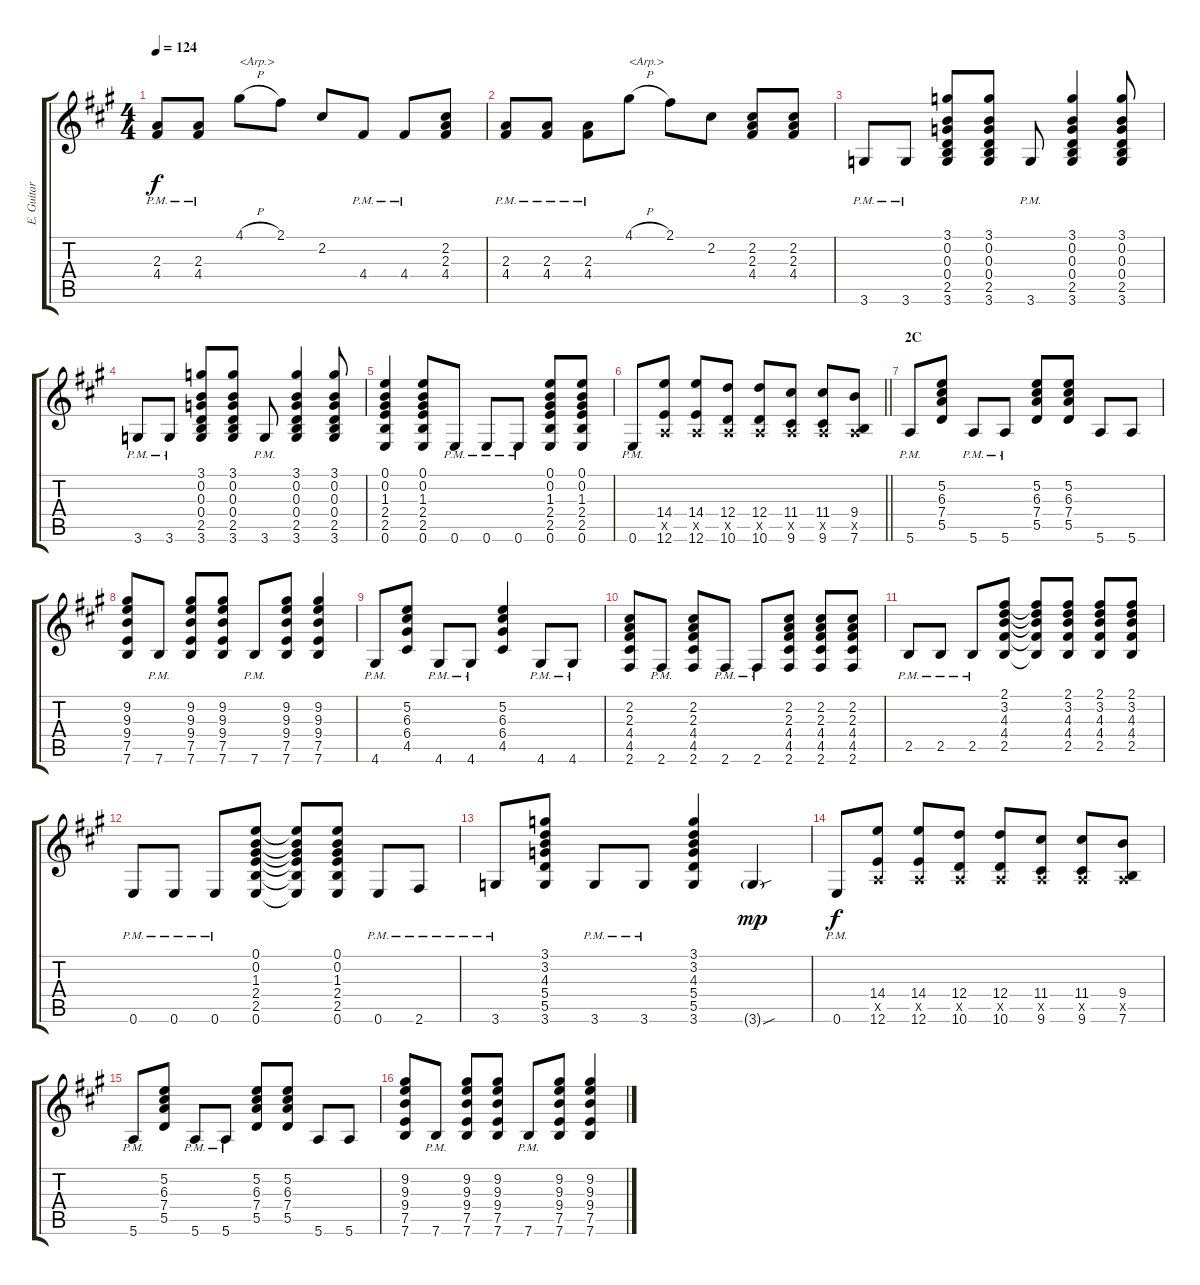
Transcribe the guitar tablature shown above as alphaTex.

\track ("E. Guitar I" "E. Guitar ") {instrument overdrivenguitar}
\staff {score tabs}
\tuning (E4 B3 G3 D3 A2 E2) {hide}
\ts (4 4)
\tempo 124
\clef g2
\ks a
(2.3{pm} 4.4{pm}).8{dy f} (2.3{pm} 4.4{pm}).8 4.1{h}.8{txt "<Arp.>"} 2.1.8 2.2.8 4.4{pm}.8 4.4{pm}.8 (2.2 2.3 4.4).8 |
(2.3{pm} 4.4{pm}).8 (2.3{pm} 4.4{pm}).8 (2.3{pm} 4.4{pm}).8 4.1{h}.8{txt "<Arp.>"} 2.1.8 2.2.8 (2.2 2.3 4.4).8 (2.2 2.3 4.4).8 |
3.6{pm}.8 3.6{pm}.8 (3.1 0.2 0.3 0.4 2.5 3.6).8 (3.1 0.2 0.3 0.4 2.5 3.6).8 3.6{pm}.8 (3.1 0.2 0.3 0.4 2.5 3.6).4 (3.1 0.2 0.3 0.4 2.5 3.6).8 |
3.6{pm}.8 3.6{pm}.8 (3.1 0.2 0.3 0.4 2.5 3.6).8 (3.1 0.2 0.3 0.4 2.5 3.6).8 3.6{pm}.8 (3.1 0.2 0.3 0.4 2.5 3.6).4 (3.1 0.2 0.3 0.4 2.5 3.6).8 |
(0.1 0.2 1.3 2.4 2.5 0.6).4 (0.1 0.2 1.3 2.4 2.5 0.6).8 0.6{pm}.8 0.6{pm}.8 0.6{pm}.8 (0.1 0.2 1.3 2.4 2.5 0.6).8 (0.1 0.2 1.3 2.4 2.5 0.6).8 |
\barLineRight lightlight
0.6{pm}.8 (14.4 0.5{x} 12.6).8 (14.4 0.5{x} 12.6).8 (12.4 0.5{x} 10.6).8 (12.4 0.5{x} 10.6).8 (11.4 0.5{x} 9.6).8 (11.4 0.5{x} 9.6).8 (9.4 0.5{x} 7.6).8 |
\section ("" "2C")
5.6{pm}.8 (5.2 6.3 7.4 5.5).8 5.6{pm}.8 5.6{pm}.8 (5.2 6.3 7.4 5.5).8 (5.2 6.3 7.4 5.5).8 5.6.8 5.6.8 |
(9.2 9.3 9.4 7.5 7.6).8 7.6{pm}.8 (9.2 9.3 9.4 7.5 7.6).8 (9.2 9.3 9.4 7.5 7.6).8 7.6{pm}.8 (9.2 9.3 9.4 7.5 7.6).8 (9.2 9.3 9.4 7.5 7.6).4 |
4.6{pm}.8 (5.2 6.3 6.4 4.5).8 4.6{pm}.8 4.6{pm}.8 (5.2 6.3 6.4 4.5).4 4.6{pm}.8 4.6{pm}.8 |
(2.2 2.3 4.4 4.5 2.6).8 2.6{pm}.8 (2.2 2.3 4.4 4.5 2.6).8 2.6{pm}.8 2.6{pm}.8 (2.2 2.3 4.4 4.5 2.6).8 (2.2 2.3 4.4 4.5 2.6).8 (2.2 2.3 4.4 4.5 2.6).8 |
2.5{pm}.8 2.5{pm}.8 2.5{pm}.8 (2.1 3.2 4.3 4.4 2.5).8 (2.1{t} 3.2{t} 4.3{t} 4.4{t} 2.5{t}).8 (2.1 3.2 4.3 4.4 2.5).8 (2.1 3.2 4.3 4.4 2.5).8 (2.1 3.2 4.3 4.4 2.5).8 |
0.6{pm}.8 0.6{pm}.8 0.6{pm}.8 (0.1 0.2 1.3 2.4 2.5 0.6).8 (0.1{t} 0.2{t} 1.3{t} 2.4{t} 2.5{t} 0.6{t}).8 (0.1 0.2 1.3 2.4 2.5 0.6).8 0.6{pm}.8 2.6{pm}.8 |
3.6{pm}.8 (3.1 3.2 4.3 5.4 5.5 3.6).8 3.6{pm}.8 3.6{pm}.8 (3.1 3.2 4.3 5.4 5.5 3.6).4 3.6{sou g}.4{dy mp} |
0.6{pm}.8{dy f} (14.4 0.5{x} 12.6).8 (14.4 0.5{x} 12.6).8 (12.4 0.5{x} 10.6).8 (12.4 0.5{x} 10.6).8 (11.4 0.5{x} 9.6).8 (11.4 0.5{x} 9.6).8 (9.4 0.5{x} 7.6).8 |
5.6{pm}.8 (5.2 6.3 7.4 5.5).8 5.6{pm}.8 5.6{pm}.8 (5.2 6.3 7.4 5.5).8 (5.2 6.3 7.4 5.5).8 5.6.8 5.6.8 |
(9.2 9.3 9.4 7.5 7.6).8 7.6{pm}.8 (9.2 9.3 9.4 7.5 7.6).8 (9.2 9.3 9.4 7.5 7.6).8 7.6{pm}.8 (9.2 9.3 9.4 7.5 7.6).8 (9.2 9.3 9.4 7.5 7.6).4
